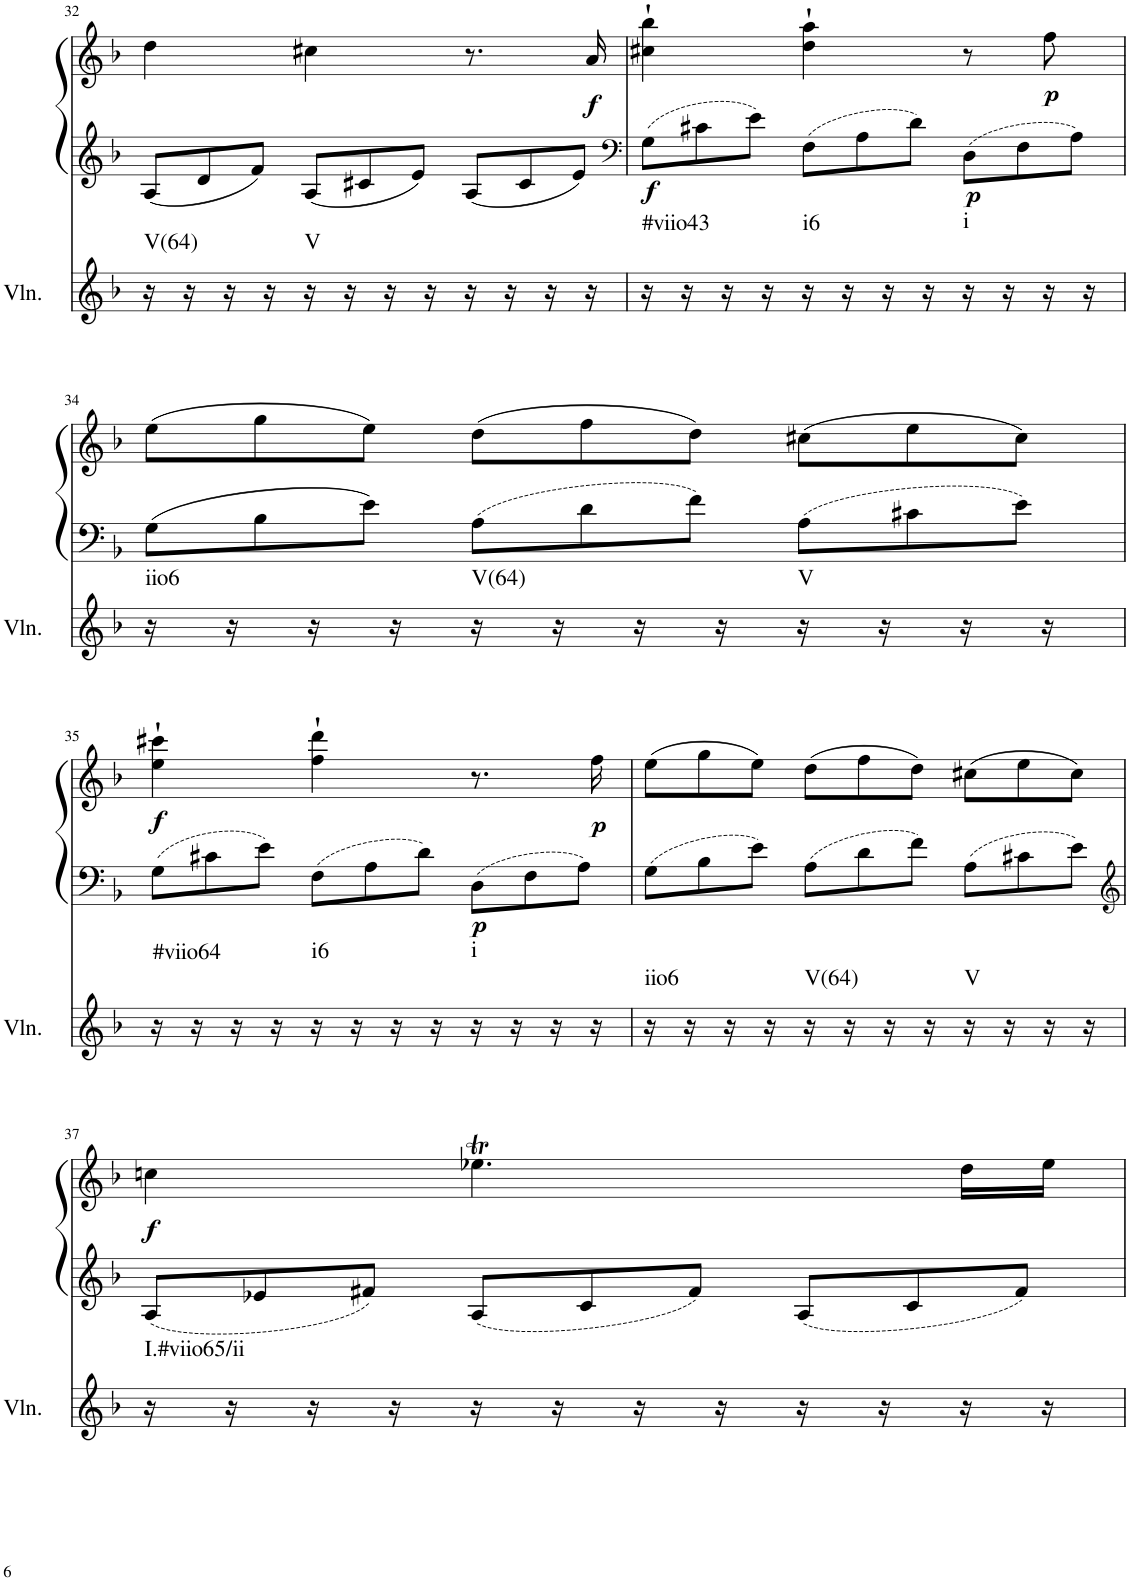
**kern	**harte	**kern	**kern	**dynam
*part2	*part2	*part1	*part1	*part1
*staff3	*	*staff2	*staff1	*staff1/2
*I"Violin	*	*I"Klavier linke Hand	*	*
*I'Vln.	*	*	*	*
!!LO:PB:g=z
*clefG2	*	*clefG2	*clefG2	*
*k[b-]	*	*k[b-]	*k[b-]	*
*M3/4	*	*M3/4	*M3/4	*
*	*	*Xbrackettup	*	*
=32	=32	=32	=32	=32
!	!LO:H:kt=V(64)	!	!	!
16r	N	12A/L	4dd\	.
16r	.	.	.	.
.	.	12d/	.	.
16r	.	.	.	.
.	.	12f/J	.	.
16r	.	.	.	.
!	!LO:H:kt=V	!	!	!
16r	N	12A/L	4cc#X\	.
16r	.	.	.	.
.	.	12c#X/	.	.
16r	.	.	.	.
.	.	12e/J	.	.
16r	.	.	.	.
16r	.	12A/L	8.r	.
16r	.	.	.	.
.	.	12c#/	.	.
16r	.	.	.	.
.	.	12e/J	.	.
!	!	!	!	!LO:DY:b
16r	.	.	16a/	f
=33	=33	=33	=33	=33
*	*	*clefF4	*	*
!	!LO:H:kt=#viio43	!	!	!LO:DY:b=2
16r	N	12G\L	4cc#X\` 4bb-\`	f
16r	.	.	.	.
.	.	12c#X\	.	.
16r	.	.	.	.
.	.	12e\J	.	.
16r	.	.	.	.
!	!LO:H:kt=i6	!	!	!
16r	N	12F\L	4dd\` 4aa\`	.
16r	.	.	.	.
.	.	12A\	.	.
16r	.	.	.	.
.	.	12d\J	.	.
16r	.	.	.	.
!	!LO:H:kt=i	!	!	!LO:DY:b=2
16r	N	12D\L	8r	p
16r	.	.	.	.
.	.	12F\	.	.
!	!	!	!	!LO:DY:b
16r	.	.	8ff\	p
.	.	12A\J	.	.
16r	.	.	.	.
!!LO:LB:g=z
=34	=34	=34	=34	=34
*	*	*	*Xbrackettup	*
!	!LO:H:kt=iio6	!	!	!
16r	N	12G\L	(12ee\L	.
16r	.	.	.	.
.	.	12B-\	12gg\	.
16r	.	.	.	.
.	.	12e\J	12ee\J)	.
16r	.	.	.	.
!	!LO:H:kt=V(64)	!	!	!
16r	N	12A\L	(12dd\L	.
16r	.	.	.	.
.	.	12d\	12ff\	.
16r	.	.	.	.
.	.	12f\J	12dd\J)	.
16r	.	.	.	.
!	!LO:H:kt=V	!	!	!
16r	N	12A\L	(12cc#X\L	.
16r	.	.	.	.
.	.	12c#X\	12ee\	.
16r	.	.	.	.
.	.	12e\J	12cc#\J)	.
16r	.	.	.	.
!!LO:LB:g=z
=35	=35	=35	=35	=35
!	!LO:H:kt=#viio64	!	!	!LO:DY:b
16r	N	12G\L	4ee\` 4ccc#X\`	f
16r	.	.	.	.
.	.	12c#X\	.	.
16r	.	.	.	.
.	.	12e\J	.	.
16r	.	.	.	.
!	!LO:H:kt=i6	!	!	!
16r	N	12F\L	4ff\` 4ddd\`	.
16r	.	.	.	.
.	.	12A\	.	.
16r	.	.	.	.
.	.	12d\J	.	.
16r	.	.	.	.
!	!LO:H:kt=i	!	!	!LO:DY:b=2
16r	N	12D\L	8.r	p
16r	.	.	.	.
.	.	12F\	.	.
16r	.	.	.	.
.	.	12A\J	.	.
!	!	!	!	!LO:DY:b
16r	.	.	16ff\	p
=36	=36	=36	=36	=36
!	!LO:H:kt=iio6	!	!	!
16r	N	12G\L	(12ee\L	.
16r	.	.	.	.
.	.	12B-\	12gg\	.
16r	.	.	.	.
.	.	12e\J	12ee\J)	.
16r	.	.	.	.
!	!LO:H:kt=V(64)	!	!	!
16r	N	12A\L	(12dd\L	.
16r	.	.	.	.
.	.	12d\	12ff\	.
16r	.	.	.	.
.	.	12f\J	12dd\J)	.
16r	.	.	.	.
!	!LO:H:kt=V	!	!	!
16r	N	12A\L	(12cc#X\L	.
16r	.	.	.	.
.	.	12c#X\	12ee\	.
16r	.	.	.	.
.	.	12e\J	12cc#\J)	.
16r	.	.	.	.
!!LO:LB:g=z
=37	=37	=37	=37	=37
*	*	*clefG2	*	*
!	!LO:H:kt=I.#viio65/ii	!	!	!LO:DY:b
16r	N	12A/L	4ccn\	f
16r	.	.	.	.
.	.	12e-X/	.	.
16r	.	.	.	.
.	.	12f#X/J	.	.
16r	.	.	.	.
16r	.	12A/L	4.ee-XT\	.
16r	.	.	.	.
.	.	12c/	.	.
16r	.	.	.	.
.	.	12f#/J	.	.
16r	.	.	.	.
16r	.	12A/L	.	.
16r	.	.	.	.
.	.	12c/	.	.
16r	.	.	16dd\LL	.
.	.	12f#/J	.	.
16r	.	.	16ee-\JJ	.
=	=	=	=	=
*-	*-	*-	*-	*-
